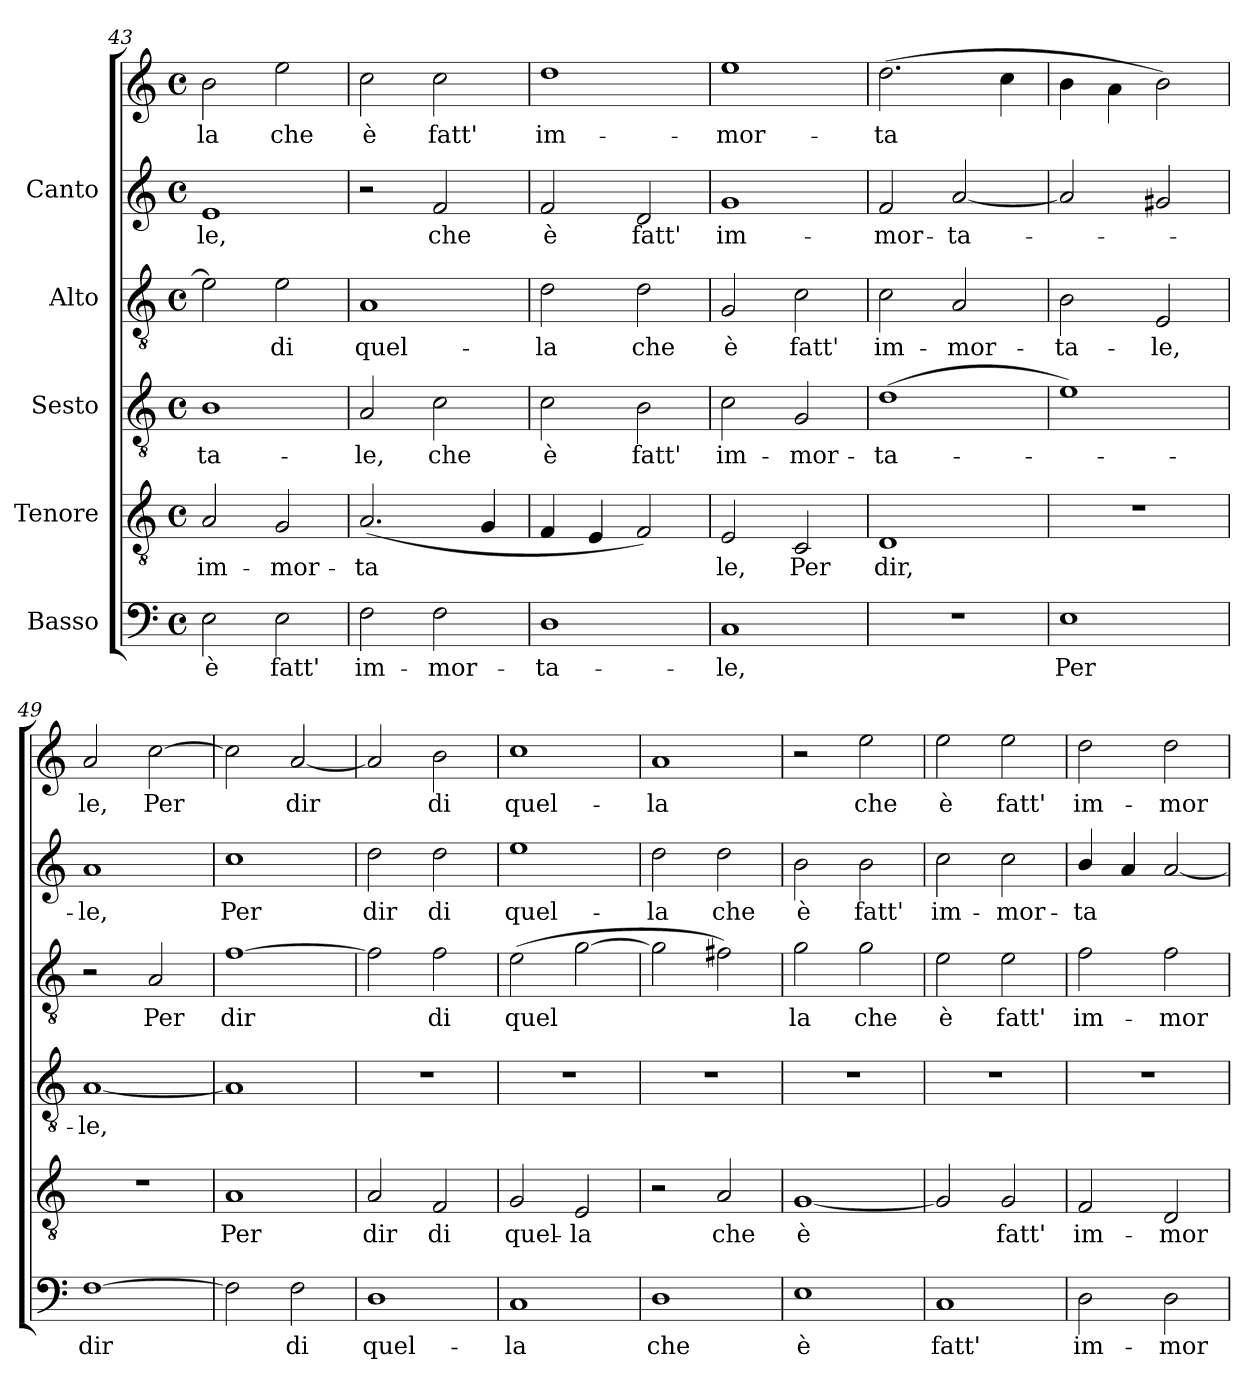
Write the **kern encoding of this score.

**kern	**text	**kern	**text	**kern	**text	**kern	**text	**kern	**text	**kern	**text
*part5	*part5	*part4	*part4	*part3	*part3	*part2	*part2	*part1	*part1	*part1	*part1
*staff6	*staff6	*staff5	*staff5	*staff4	*staff4	*staff3	*staff3	*staff2	*staff2	*staff1	*staff1
*I"Basso	*	*I"Tenore	*	*I"Sesto	*	*I"Alto	*	*I"Canto	*	*	*
*clefF4	*	*clefGv2	*	*clefGv2	*	*clefGv2	*	*clefG2	*	*clefG2	*
*M4/4	*	*M4/4	*	*M4/4	*	*M4/4	*	*M4/4	*	*M4/4	*
*met(c)	*	*met(c)	*	*met(c)	*	*met(c)	*	*met(c)	*	*met(c)	*
=43	=43	=43	=43	=43	=43	=43	=43	=43	=43	=43	=43
!	!LO:LY:b:cj	!	!LO:LY:b:cj	!	!LO:LY:b:cj	!	!LO:LY:b:cj	!	!LO:LY:b:cj	!	!LO:LY:b
2E\	è	2A/	im-	1B	-ta-	2e\]	.	1e	le,	2b\	-la
!	!LO:LY:b:cj	!	!LO:LY:b:cj	!	!	!	!LO:LY:b:cj	!	!	!	!LO:LY:b
2E\	fatt'	2G/	-mor-	.	.	2e\	di	.	.	2ee\	che
!!LO:PB:g=z
=44	=44	=44	=44	=44	=44	=44	=44	=44	=44	=44	=44
!	!LO:LY:b:cj	!	!LO:LY:b:cj	!	!LO:LY:b:cj	!	!LO:LY:b:cj	!	!	!	!LO:LY:b
2F\	im-	(<2.A/	-ta-	2A/	-le,	1A	quel-	2r	.	2cc\	è
!	!LO:LY:b:cj	!	!	!	!LO:LY:b:cj	!	!	!	!LO:LY:b:cj	!	!LO:LY:b
2F\	-mor-	.	.	2c\	che	.	.	2f/	che	2cc\	fatt'
!	!	!	!LO:LY:b:cj	!	!	!	!	!	!	!	!
.	.	4G/	--	.	.	.	.	.	.	.	.
=45	=45	=45	=45	=45	=45	=45	=45	=45	=45	=45	=45
!	!LO:LY:b:cj	!	!	!	!LO:LY:b:cj	!	!LO:LY:b:cj	!	!LO:LY:b:cj	!	!LO:LY:b
1D	-ta-	4F/	.	2c\	è	2d\	-la	2f/	-è	1dd	im-
.	.	4E/	.	.	.	.	.	.	.	.	.
!	!	!	!	!	!LO:LY:b:cj	!	!LO:LY:b:cj	!	!LO:LY:b:cj	!	!
.	.	2F/)	.	2B\	fatt'	2d\	che	2d/	fatt'	.	.
=46	=46	=46	=46	=46	=46	=46	=46	=46	=46	=46	=46
!	!LO:LY:b:cj	!	!LO:LY:b:cj	!	!LO:LY:b:cj	!	!LO:LY:b:cj	!	!LO:LY:b:cj	!	!LO:LY:b
1C	-le,	2E/	-le,	2c\	im-	2G/	è	1g	-im-	1ee	mor-
!	!	!	!LO:LY:b:cj	!	!LO:LY:b:cj	!	!LO:LY:b:cj	!	!	!	!
.	.	2C/	Per	2G/	-mor-	2c\	fatt'	.	.	.	.
=47	=47	=47	=47	=47	=47	=47	=47	=47	=47	=47	=47
!	!	!	!LO:LY:b:cj	!	!LO:LY:b:cj	!	!LO:LY:b:cj	!	!LO:LY:b:cj	!	!LO:LY:b
1r	.	1D	dir,	(>1d	-ta-	2c\	im-	2f/	-mor-	(>2.dd\	-ta-
!	!	!	!	!	!	!	!LO:LY:b:cj	!	!LO:LY:b:cj	!	!
.	.	.	.	.	.	2A/	-mor-	[<2a/	-ta-	.	.
!	!	!	!	!	!	!	!	!	!	!	!LO:LY:b
.	.	.	.	.	.	.	.	.	.	4cc\	--
=48	=48	=48	=48	=48	=48	=48	=48	=48	=48	=48	=48
!	!LO:LY:b:cj	!	!	!	!	!	!LO:LY:b:cj	!	!	!	!
1E	Per	1r	.	1e)	.	2B\	-ta-	2a/]	.	4b\	.
.	.	.	.	.	.	.	.	.	.	4a\	.
!	!	!	!	!	!	!	!LO:LY:b:cj	!	!	!	!
.	.	.	.	.	.	2E/	-le,	2g#X/	.	2b\)	.
=49	=49	=49	=49	=49	=49	=49	=49	=49	=49	=49	=49
!	!LO:LY:b:cj	!	!	!	!LO:LY:b:cj	!	!	!	!LO:LY:b:cj	!	!LO:LY:b
[>1F	dir	1r	.	[<1A	-le,	2r	.	1a	le,	2a/	-le,
!	!	!	!	!	!	!	!LO:LY:b:cj	!	!	!	!LO:LY:b
.	.	.	.	.	.	2A/	Per	.	.	[>2cc\	Per
=50	=50	=50	=50	=50	=50	=50	=50	=50	=50	=50	=50
!	!LO:LY:b:cj	!	!LO:LY:b:cj	!	!	!	!LO:LY:b:cj	!	!LO:LY:b:cj	!	!LO:LY:b
2F\]	.	1A	Per	1A]	.	[>1f	dir	1cc	Per	2cc\]	.
!	!LO:LY:b:cj	!	!	!	!	!	!	!	!	!	!LO:LY:b
2F\	di	.	.	.	.	.	.	.	.	[<2a/	dir
=51	=51	=51	=51	=51	=51	=51	=51	=51	=51	=51	=51
!	!LO:LY:b:cj	!	!LO:LY:b:cj	!	!	!	!LO:LY:b:cj	!	!LO:LY:b:cj	!	!LO:LY:b
1D	quel-	2A/	dir	1r	.	2f\]	.	2dd\	dir	2a/]	.
!	!	!	!LO:LY:b:cj	!	!	!	!LO:LY:b:cj	!	!LO:LY:b:cj	!	!LO:LY:b
.	.	2F/	di	.	.	2f\	di	2dd\	di	2b\	di
!!LO:LB:g=z
=52	=52	=52	=52	=52	=52	=52	=52	=52	=52	=52	=52
!	!LO:LY:b:cj	!	!LO:LY:b:cj	!	!	!	!LO:LY:b:cj	!	!LO:LY:b:cj	!	!LO:LY:b
1C	-la	2G/	quel-	1r	.	(>2e\	quel-	1ee	-quel-	1cc	quel-
!	!	!	!LO:LY:b:cj	!	!	!	!LO:LY:b:cj	!	!	!	!
.	.	2E/	-la	.	.	[>2g\	--	.	.	.	.
=53	=53	=53	=53	=53	=53	=53	=53	=53	=53	=53	=53
!	!LO:LY:b:cj	!	!	!	!	!	!	!	!LO:LY:b:cj	!	!LO:LY:b
1D	che	2r	.	1r	.	2g\]	.	2dd\	la	1a	-la
!	!	!	!LO:LY:b:cj	!	!	!	!	!	!LO:LY:b:cj	!	!
.	.	2A/	che	.	.	2f#X\)	.	2dd\	che	.	.
=54	=54	=54	=54	=54	=54	=54	=54	=54	=54	=54	=54
!	!LO:LY:b:cj	!	!LO:LY:b:cj	!	!	!	!LO:LY:b:cj	!	!LO:LY:b:cj	!	!
1E	è	[<1G	è	1r	.	2g\	-la	2b\	è	2r	.
!	!	!	!	!	!	!	!LO:LY:b:cj	!	!LO:LY:b:cj	!	!LO:LY:b
.	.	.	.	.	.	2g\	che	2b\	fatt'	2ee\	che
=55	=55	=55	=55	=55	=55	=55	=55	=55	=55	=55	=55
!	!LO:LY:b:cj	!	!LO:LY:b:cj	!	!	!	!LO:LY:b:cj	!	!LO:LY:b:cj	!	!LO:LY:b
1C	fatt'	2G/]	.	1r	.	2e\	è	2cc\	im-	2ee\	è
!	!	!	!LO:LY:b:cj	!	!	!	!LO:LY:b:cj	!	!LO:LY:b:cj	!	!LO:LY:b
.	.	2G/	fatt'	.	.	2e\	fatt'	2cc\	-mor-	2ee\	fatt'
=56	=56	=56	=56	=56	=56	=56	=56	=56	=56	=56	=56
!	!LO:LY:b:cj	!	!LO:LY:b:cj	!	!	!	!LO:LY:b:cj	!	!LO:LY:b:cj	!	!LO:LY:b
2D\	im-	2F/	im-	1r	.	2f\	im-	4b/	-ta-	2dd\	-im-
!	!	!	!	!	!	!	!	!	!LO:LY:b:cj	!	!
.	.	.	.	.	.	.	.	4a/	--	.	.
!	!LO:LY:b:cj	!	!LO:LY:b:cj	!	!	!	!LO:LY:b:cj	!	!LO:LY:b:cj	!	!LO:LY:b
2D\	-mor-	2D/	-mor-	.	.	2f\	-mor-	[<2a/	--	2dd\	-mor-
=	=	=	=	=	=	=	=	=	=	=	=
*-	*-	*-	*-	*-	*-	*-	*-	*-	*-	*-	*-
